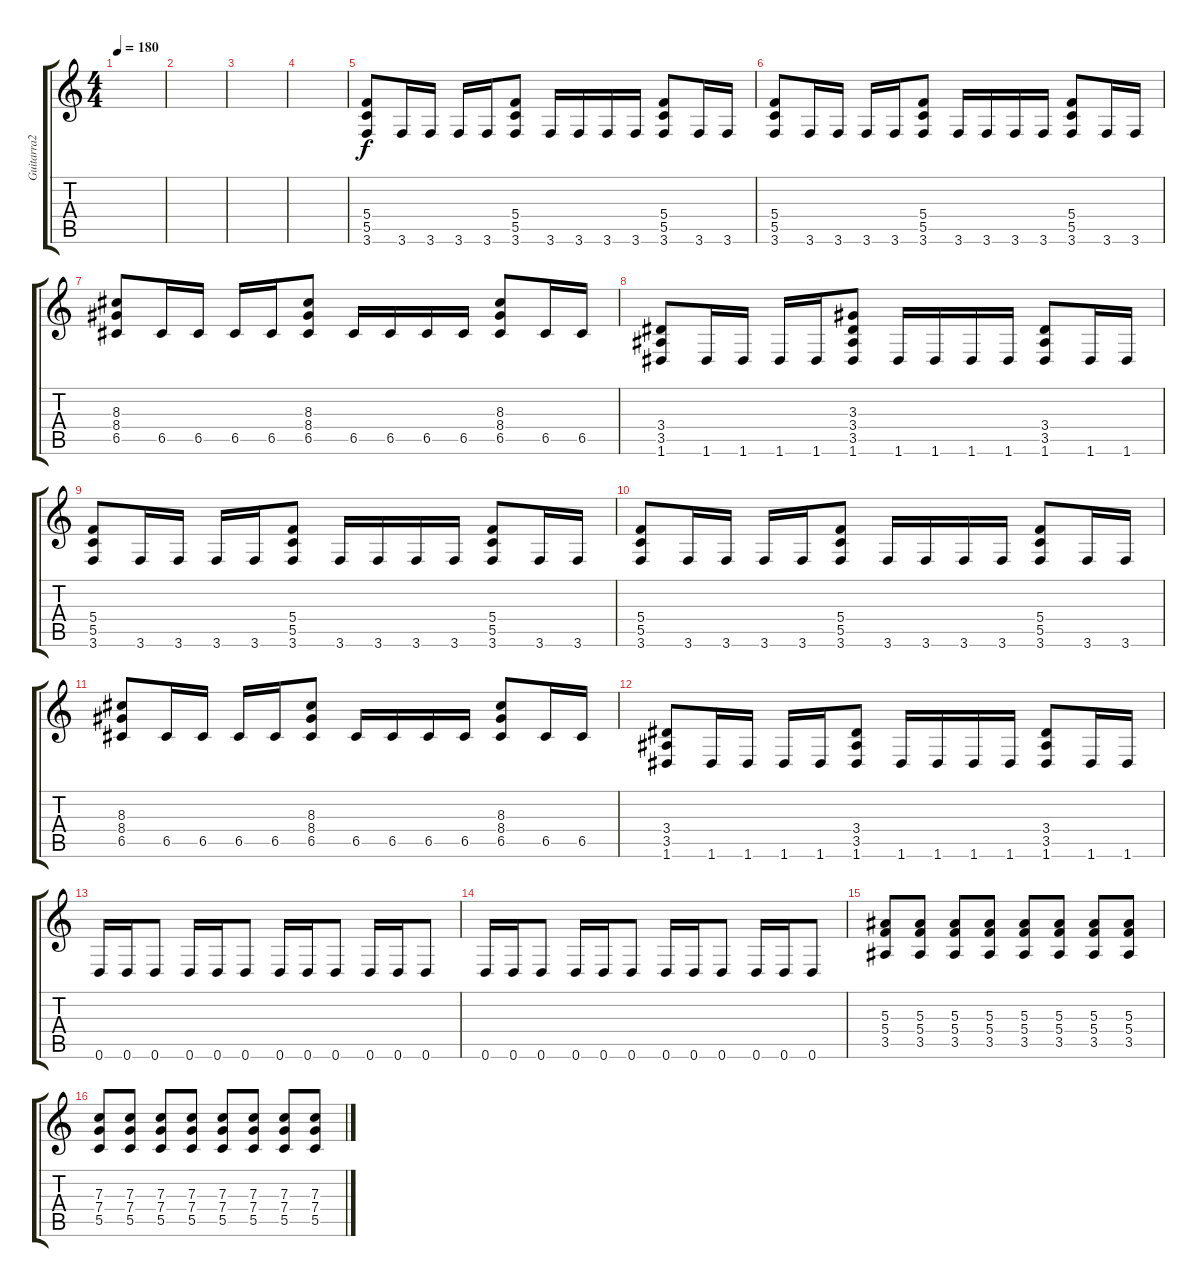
\track ("Guitarra2" "Guitarra2") {instrument distortionguitar}
\staff {score tabs}
\tuning (D4 A3 F3 C3 G2 D2) {hide}
\ts (4 4)
\tempo 180
\clef g2
\ks c
|
|
|
|
(5.4 5.5 3.6).8 3.6.16 3.6.16 3.6.16 3.6.16 (5.4 5.5 3.6).8 3.6.16 3.6.16 3.6.16 3.6.16 (5.4 5.5 3.6).8 3.6.16 3.6.16 |
(5.4 5.5 3.6).8 3.6.16 3.6.16 3.6.16 3.6.16 (5.4 5.5 3.6).8 3.6.16 3.6.16 3.6.16 3.6.16 (5.4 5.5 3.6).8 3.6.16 3.6.16 |
(8.3 8.4 6.5).8 6.5.16 6.5.16 6.5.16 6.5.16 (8.3 8.4 6.5).8 6.5.16 6.5.16 6.5.16 6.5.16 (8.3 8.4 6.5).8 6.5.16 6.5.16 |
(3.4 3.5 1.6).8 1.6.16 1.6.16 1.6.16 1.6.16 (3.3 3.4 3.5 1.6).8 1.6.16 1.6.16 1.6.16 1.6.16 (3.4 3.5 1.6).8 1.6.16 1.6.16 |
(5.4 5.5 3.6).8 3.6.16 3.6.16 3.6.16 3.6.16 (5.4 5.5 3.6).8 3.6.16 3.6.16 3.6.16 3.6.16 (5.4 5.5 3.6).8 3.6.16 3.6.16 |
(5.4 5.5 3.6).8 3.6.16 3.6.16 3.6.16 3.6.16 (5.4 5.5 3.6).8 3.6.16 3.6.16 3.6.16 3.6.16 (5.4 5.5 3.6).8 3.6.16 3.6.16 |
(8.3 8.4 6.5).8 6.5.16 6.5.16 6.5.16 6.5.16 (8.3 8.4 6.5).8 6.5.16 6.5.16 6.5.16 6.5.16 (8.3 8.4 6.5).8 6.5.16 6.5.16 |
(3.4 3.5 1.6).8 1.6.16 1.6.16 1.6.16 1.6.16 (3.4 3.5 1.6).8 1.6.16 1.6.16 1.6.16 1.6.16 (3.4 3.5 1.6).8 1.6.16 1.6.16 |
0.6.16 0.6.16 0.6.8 0.6.16 0.6.16 0.6.8 0.6.16 0.6.16 0.6.8 0.6.16 0.6.16 0.6.8 |
0.6.16 0.6.16 0.6.8 0.6.16 0.6.16 0.6.8 0.6.16 0.6.16 0.6.8 0.6.16 0.6.16 0.6.8 |
(5.3 5.4 3.5).8 (5.3 5.4 3.5).8 (5.3 5.4 3.5).8 (5.3 5.4 3.5).8 (5.3 5.4 3.5).8 (5.3 5.4 3.5).8 (5.3 5.4 3.5).8 (5.3 5.4 3.5).8 |
(7.3 7.4 5.5).8 (7.3 7.4 5.5).8 (7.3 7.4 5.5).8 (7.3 7.4 5.5).8 (7.3 7.4 5.5).8 (7.3 7.4 5.5).8 (7.3 7.4 5.5).8 (7.3 7.4 5.5).8
